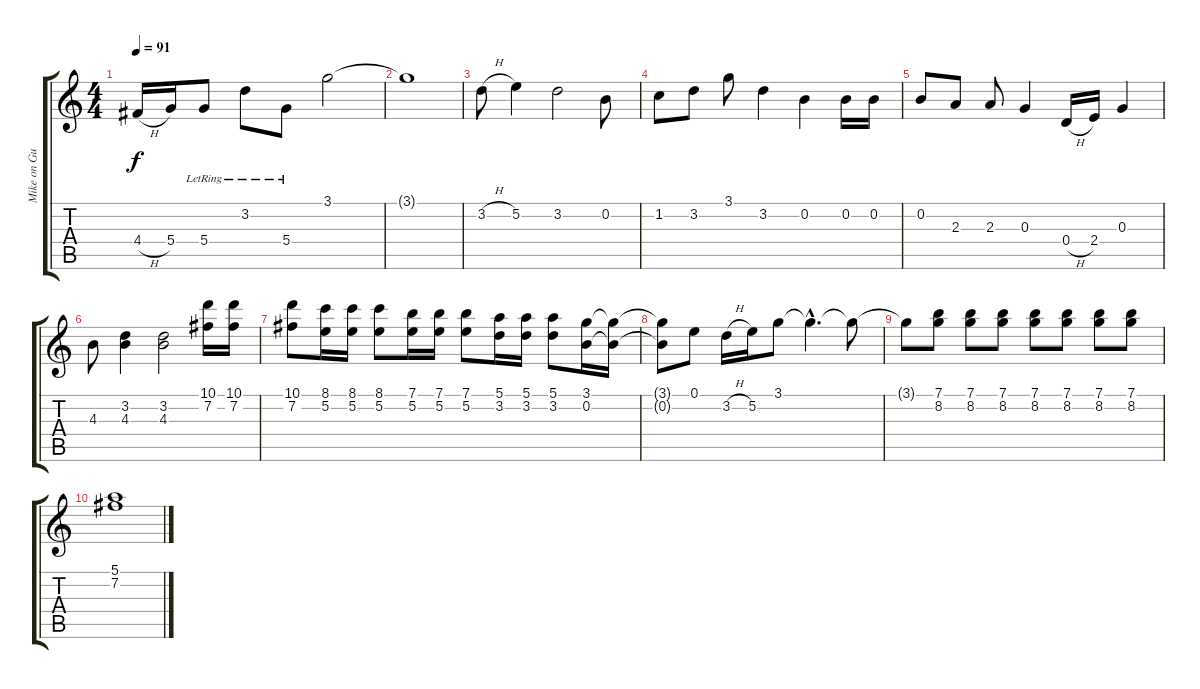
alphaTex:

\track ("Mike on Guitar" "Mike on Gu") {instrument distortionguitar}
\staff {score tabs}
\tuning (E4 B3 G3 D3 A2 E2) {hide}
\ts (4 4)
\tempo 91
\clef g2
\ks c
4.4{h}.16{dy f instrument distortionguitar} 5.4.16 5.4{lr}.8 3.2{lr}.8 5.4{lr}.8 3.1.2 |
3.1{t}.1 |
3.2{h}.8 5.2.4 3.2.2 0.2.8 |
1.2.8 3.2.8 3.1.8 3.2.4 0.2.4 0.2.16 0.2.16 |
0.2.8 2.3.8 2.3.8 0.3.4 0.4{h}.16 2.4.16 0.3.4 |
4.3.8 (3.2 4.3).4 (3.2 4.3).2 (10.1 7.2).16 (10.1 7.2).16 |
(10.1 7.2).8 (8.1 5.2).16 (8.1 5.2).16 (8.1 5.2).8 (7.1 5.2).16 (7.1 5.2).16 (7.1 5.2).8 (5.1 3.2).16 (5.1 3.2).16 (5.1 3.2).8 (3.1 0.2).16 (3.1{t} 0.2{t}).16 |
(3.1{t} 0.2{t}).8 0.1.8 3.2{h}.16 5.2.16 3.1.8 3.1{hac t}.4{d} 3.1{t}.8 |
3.1{t}.8 (7.1 8.2).8 (7.1 8.2).8 (7.1 8.2).8 (7.1 8.2).8 (7.1 8.2).8 (7.1 8.2).8 (7.1 8.2).8 |
(5.1 7.2).1
